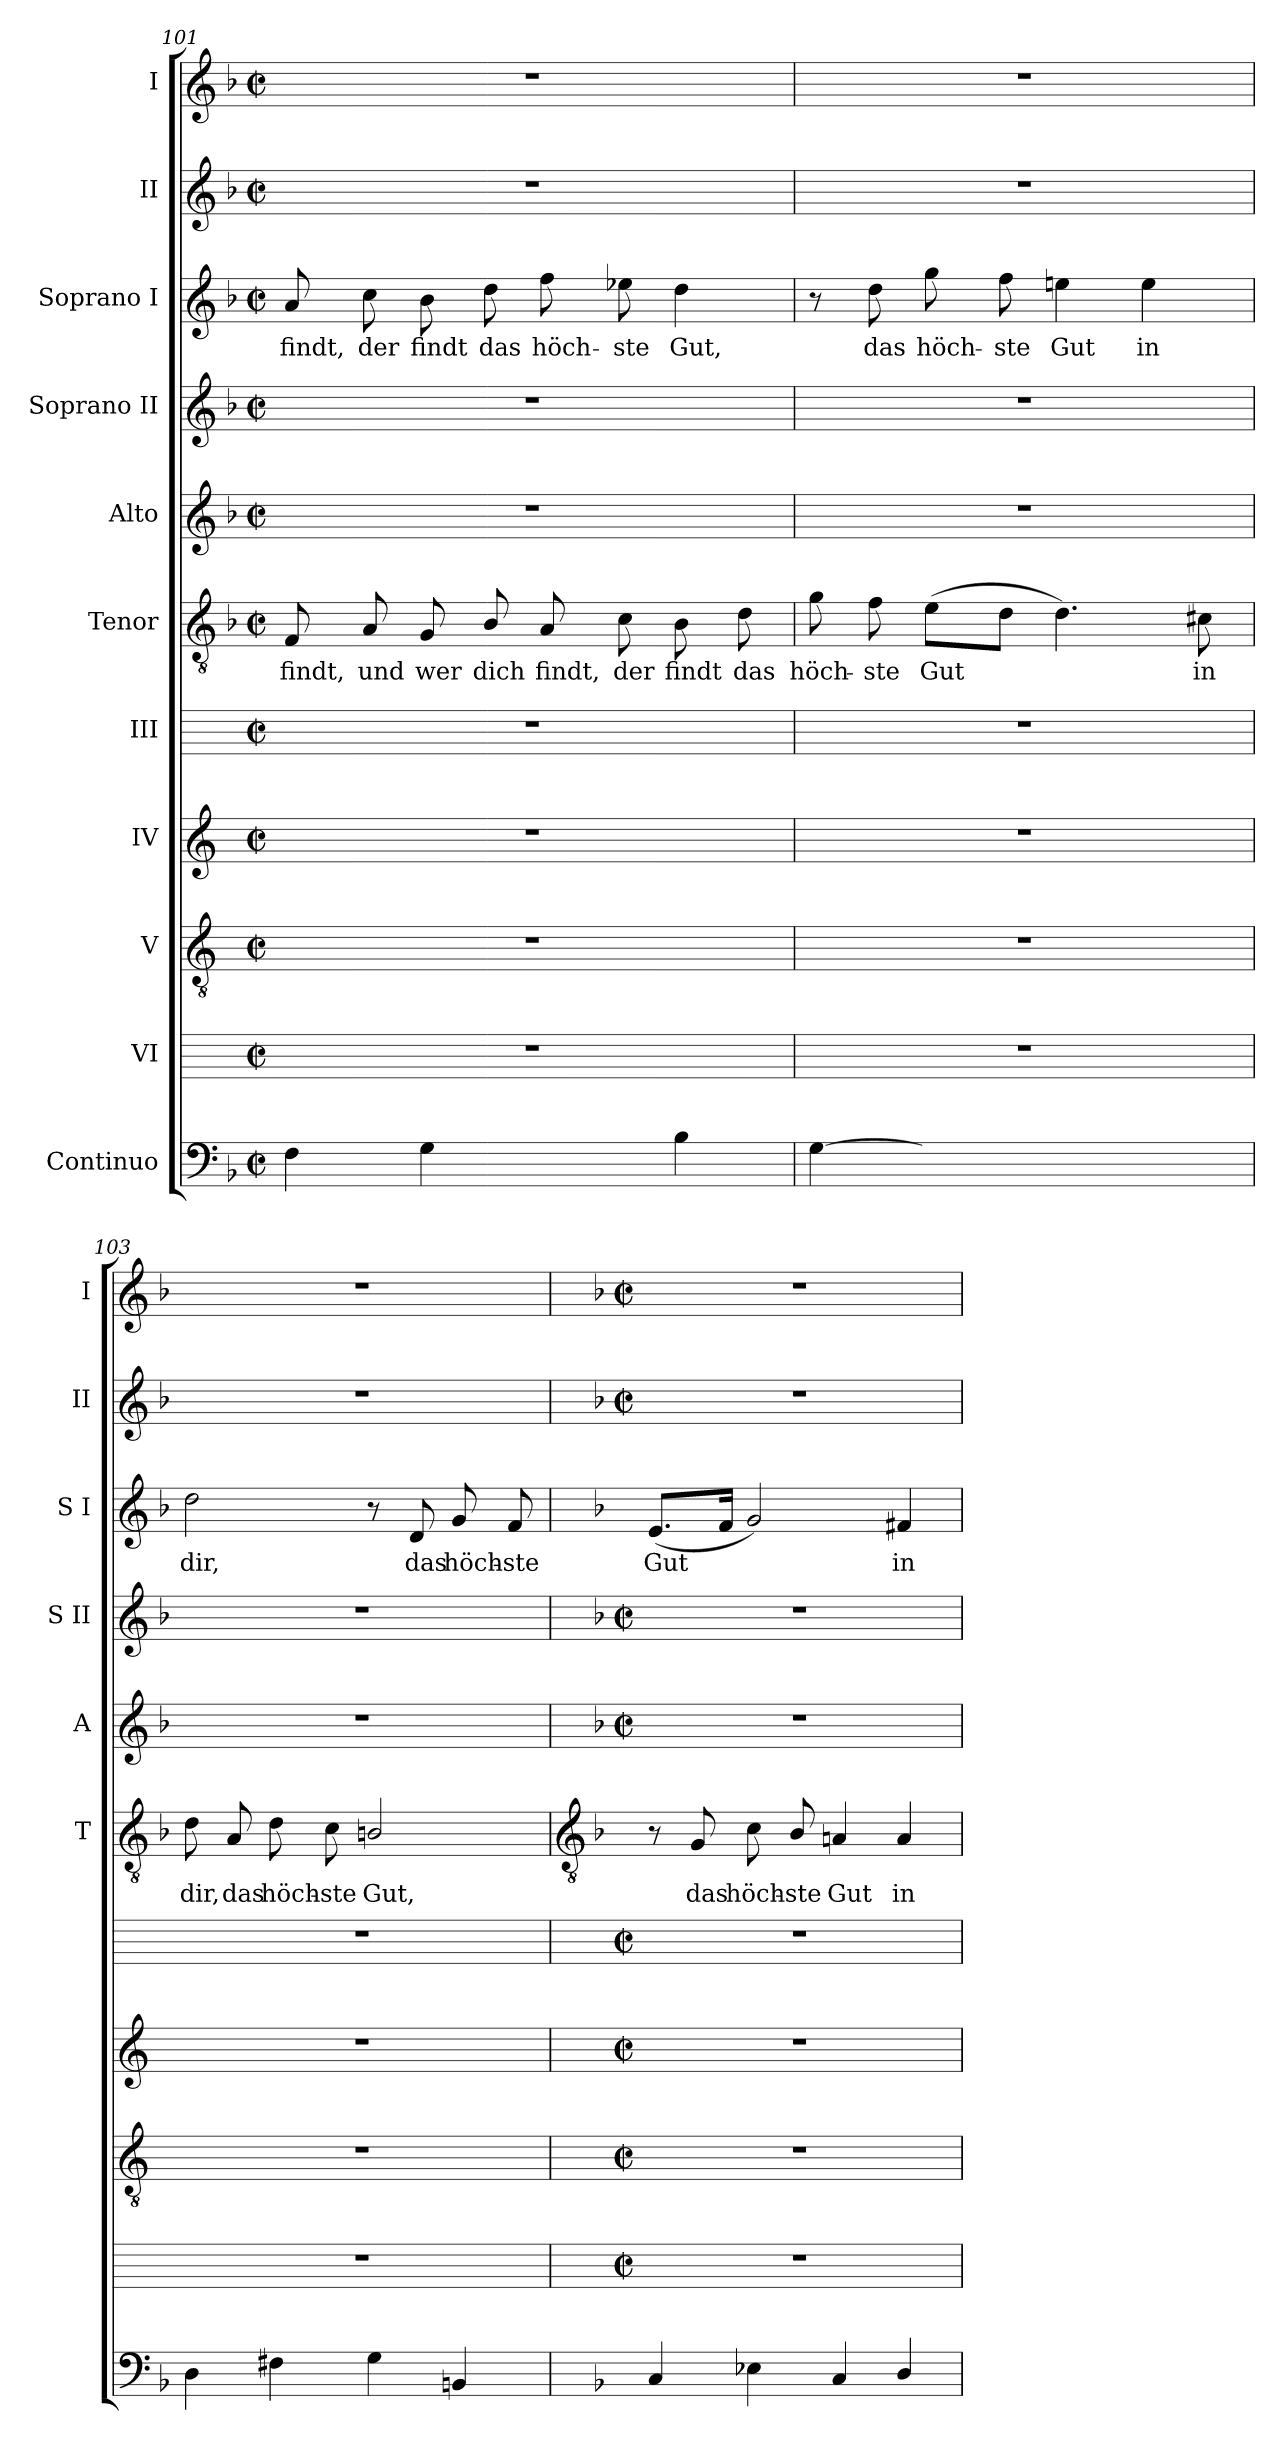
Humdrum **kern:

**kern	**text	**kern	**kern	**kern	**kern	**kern	**text	**kern	**kern	**kern	**text	**kern	**kern
*part11	*part11	*part10	*part9	*part8	*part7	*part6	*part6	*part5	*part4	*part3	*part3	*part2	*part1
*staff11	*staff11	*staff10	*staff9	*staff8	*staff7	*staff6	*staff6	*staff5	*staff4	*staff3	*staff3	*staff2	*staff1
*I"Continuo	*	*I"VI	*I"V	*I"IV	*I"III	*I"Tenor	*	*I"Alto	*I"Soprano II	*I"Soprano I	*	*I"II	*I"I
*	*	*	*	*	*	*I'T	*	*I'A	*I'S II	*I'S I	*	*I'II	*I'I
!!LO:LB:g=z
*clefF4	*	*	*clefGv2	*clefG2	*	*clefGv2	*	*clefG2	*clefG2	*clefG2	*	*clefG2	*clefG2
*	*	*ITrd4c7	*ITrd4c7	*ITrd4c7	*ITrd4c7	*	*	*	*	*	*	*	*
*k[b-]	*	*	*k[b-]	*k[b-]	*	*k[b-]	*	*k[b-]	*k[b-]	*k[b-]	*	*k[b-]	*k[b-]
*F:	*	*	*F:	*F:	*	*F:	*	*F:	*F:	*F:	*	*F:	*F:
*M2/2	*	*M2/2	*M2/2	*M2/2	*M2/2	*M2/2	*	*M2/2	*M2/2	*M2/2	*	*M2/2	*M2/2
*met(c|)	*	*met(c|)	*met(c|)	*met(c|)	*met(c|)	*met(c|)	*	*met(c|)	*met(c|)	*met(c|)	*	*met(c|)	*met(c|)
=101	=101	=101	=101	=101	=101	=101	=101	=101	=101	=101	=101	=101	=101
!	!	!	!	!	!	!	!LO:LY:b	!	!	!	!LO:LY:b	!	!
4F	.	1r	1r	1r	1r	8F	findt,	1r	1r	8a	findt,	1r	1r
!	!	!	!	!	!	!	!LO:LY:b	!	!	!	!LO:LY:b	!	!
.	.	.	.	.	.	8A	und	.	.	8cc	der	.	.
!	!	!	!	!	!	!	!LO:LY:b	!	!	!	!LO:LY:b	!	!
4G	.	.	.	.	.	8G	wer	.	.	8b-	findt	.	.
!	!	!	!	!	!	!	!LO:LY:b	!	!	!	!LO:LY:b	!	!
.	.	.	.	.	.	8B-/	dich	.	.	8dd	das	.	.
!	!LO:LY:b	!	!	!	!	!	!LO:LY:b	!	!	!	!LO:LY:b	!	!
[8ALyy	6	.	.	.	.	8A	findt,	.	.	8ff	höch-	.	.
!	!LO:LY:b	!	!	!	!	!	!LO:LY:b	!	!	!	!LO:LY:b	!	!
8AJyy]	5	.	.	.	.	8c	der	.	.	8ee-X	-ste	.	.
!	!	!	!	!	!	!	!LO:LY:b	!	!	!	!LO:LY:b	!	!
4B-	.	.	.	.	.	8B-	findt	.	.	4dd	Gut,	.	.
!	!	!	!	!	!	!	!LO:LY:b	!	!	!	!	!	!
.	.	.	.	.	.	8d	das	.	.	.	.	.	.
=102	=102	=102	=102	=102	=102	=102	=102	=102	=102	=102	=102	=102	=102
!	!	!	!	!	!	!	!LO:LY:b	!	!	!	!	!	!
[4G	.	1r	1r	1r	1r	8g	höch-	1r	1r	8r	.	1r	1r
!	!	!	!	!	!	!	!LO:LY:b	!	!	!	!LO:LY:b	!	!
.	.	.	.	.	.	8f	-ste	.	.	8dd	das	.	.
!	!LO:LY:b	!	!	!	!	!	!LO:LY:b	!	!	!	!LO:LY:b	!	!
8Gyy_	6	.	.	.	.	(>8eL	Gut	.	.	8gg	höch-	.	.
!	!LO:LY:b	!	!	!	!	!	!	!	!	!	!LO:LY:b	!	!
8Gyy]	5	.	.	.	.	8dJ	.	.	.	8ff	-ste	.	.
!	!LO:LY:b	!	!	!	!	!	!	!	!	!	!LO:LY:b	!	!
[4Ayy	4	.	.	.	.	4.d)	.	.	.	4een	Gut	.	.
!	!	!	!	!	!	!	!	!	!	!	!LO:LY:b	!	!
4Ayy]	.	.	.	.	.	.	.	.	.	4ee	in	.	.
!	!	!	!	!	!	!	!LO:LY:b	!	!	!	!	!	!
.	.	.	.	.	.	8c#X	in	.	.	.	.	.	.
=103	=103	=103	=103	=103	=103	=103	=103	=103	=103	=103	=103	=103	=103
!	!	!	!	!	!	!	!LO:LY:b	!	!	!	!LO:LY:b	!	!
4D	.	1r	1r	1r	1r	8d	dir,	1r	1r	2dd	dir,	1r	1r
!	!	!	!	!	!	!	!LO:LY:b	!	!	!	!	!	!
.	.	.	.	.	.	8A	das	.	.	.	.	.	.
!	!	!	!	!	!	!	!LO:LY:b	!	!	!	!	!	!
4F#X	.	.	.	.	.	8d	höch-	.	.	.	.	.	.
!	!	!	!	!	!	!	!LO:LY:b	!	!	!	!	!	!
.	.	.	.	.	.	8c	-ste	.	.	.	.	.	.
!	!	!	!	!	!	!	!LO:LY:b	!	!	!	!	!	!
4G	.	.	.	.	.	2Bn/	Gut,	.	.	8r	.	.	.
!	!	!	!	!	!	!	!	!	!	!	!LO:LY:b	!	!
.	.	.	.	.	.	.	.	.	.	8d	das	.	.
!	!	!	!	!	!	!	!	!	!	!	!LO:LY:b	!	!
4BBn	.	.	.	.	.	.	.	.	.	8g	höch-	.	.
!	!	!	!	!	!	!	!	!	!	!	!LO:LY:b	!	!
.	.	.	.	.	.	.	.	.	.	8f	-ste	.	.
!!LO:LB:g=z
=104	=104	=104	=104	=104	=104	=104	=104	=104	=104	=104	=104	=104	=104
*	*	*	*	*	*	*clefGv2	*	*	*	*	*	*	*
*	*	*	*	*	*	*	*	*k[b-]	*k[b-]	*	*	*	*
*	*	*	*	*	*	*	*	*F:	*F:	*	*	*	*
*	*	*M2/2	*M2/2	*M2/2	*M2/2	*	*	*M2/2	*M2/2	*	*	*M2/2	*M2/2
*	*	*met(c|)	*met(c|)	*met(c|)	*met(c|)	*	*	*met(c|)	*met(c|)	*	*	*met(c|)	*met(c|)
!	!	!	!	!	!	!	!	!	!	!	!LO:LY:b	!	!
4C	.	1r	1r	1r	1r	8r	.	1r	1r	(<8.eL	Gut	1r	1r
!	!	!	!	!	!	!	!LO:LY:b	!	!	!	!	!	!
.	.	.	.	.	.	8G	das	.	.	.	.	.	.
.	.	.	.	.	.	.	.	.	.	16fJ	.	.	.
!	!	!	!	!	!	!	!LO:LY:b	!	!	!	!	!	!
4E-X	.	.	.	.	.	8c	höch-	.	.	2g)	.	.	.
!	!	!	!	!	!	!	!LO:LY:b	!	!	!	!	!	!
.	.	.	.	.	.	8B-/	-ste	.	.	.	.	.	.
!	!	!	!	!	!	!	!LO:LY:b	!	!	!	!	!	!
4C	.	.	.	.	.	4An	Gut	.	.	.	.	.	.
!	!	!	!	!	!	!	!LO:LY:b	!	!	!	!LO:LY:b	!	!
4D/	.	.	.	.	.	4A	in	.	.	4f#X	in	.	.
=	=	=	=	=	=	=	=	=	=	=	=	=	=
*-	*-	*-	*-	*-	*-	*-	*-	*-	*-	*-	*-	*-	*-
